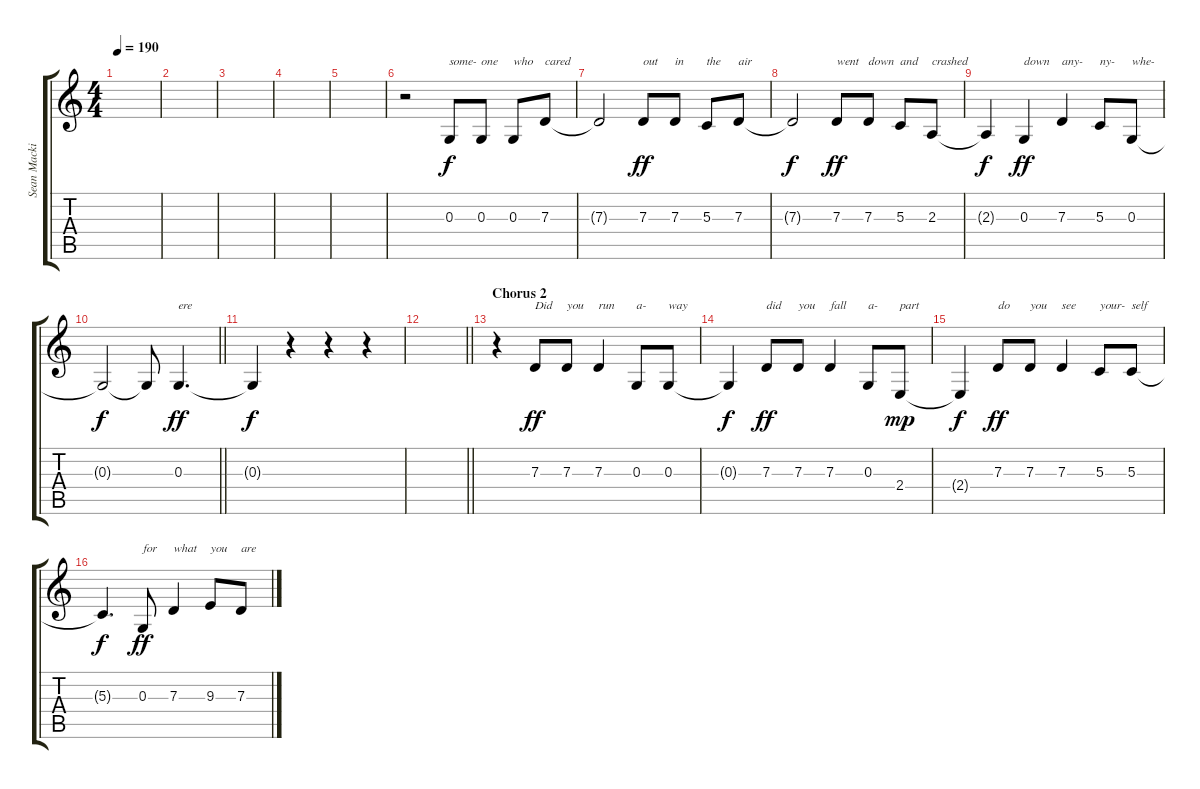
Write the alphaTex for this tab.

\track ("Sean Mackin Vocals" "Sean Macki") {instrument tenorsax}
\staff {score tabs}
\tuning (E4 B3 G3 D3 A2 E2) {hide}
\ts (4 4)
\tempo 190
\clef g2
\ks c
|
|
|
|
|
r.2 0.3.8{txt "some-"} 0.3.8{txt "one"} 0.3.8{txt "who"} 7.3.8{txt "cared"} |
7.3{t}.2{dy f} 7.3.8{txt "out" dy ff} 7.3.8{txt "in"} 5.3.8{txt "the"} 7.3.8{txt "air"} |
7.3{t}.2{dy f} 7.3.8{txt "went" dy ff} 7.3.8{txt "down"} 5.3.8{txt "and"} 2.3.8{txt "crashed"} |
2.3{t}.4{dy f} 0.3.4{txt "down" dy ff} 7.3.4{txt "any-"} 5.3.8{txt "ny-"} 0.3.8{txt "whe-"} |
\barLineRight lightlight
0.3{t}.2{dy f} 0.3{t}.8 0.3.4{d txt "ere" dy ff} |
0.3{t}.4{dy f} r.4 r.4 r.4 |
\barLineRight lightlight
|
\section ("" "Chorus 2")
r.4{volume 10} 7.3.8{txt "Did" dy ff} 7.3.8{txt "you"} 7.3.4{txt "run"} 0.3.8{txt "a-"} 0.3.8{txt "way"} |
0.3{t}.4{dy f} 7.3.8{txt "did" dy ff} 7.3.8{txt "you"} 7.3.4{txt "fall"} 0.3.8{txt "a-"} 2.4.8{txt "part" dy mp} |
2.4{t}.4{dy f} 7.3.8{txt "do" dy ff} 7.3.8{txt "you"} 7.3.4{txt "see"} 5.3.8{txt "your-"} 5.3.8{txt "self"} |
5.3{t}.4{d dy f} 0.3.8{txt "for" dy ff} 7.3.4{txt "what"} 9.3.8{txt "you"} 7.3.8{txt "are"}
